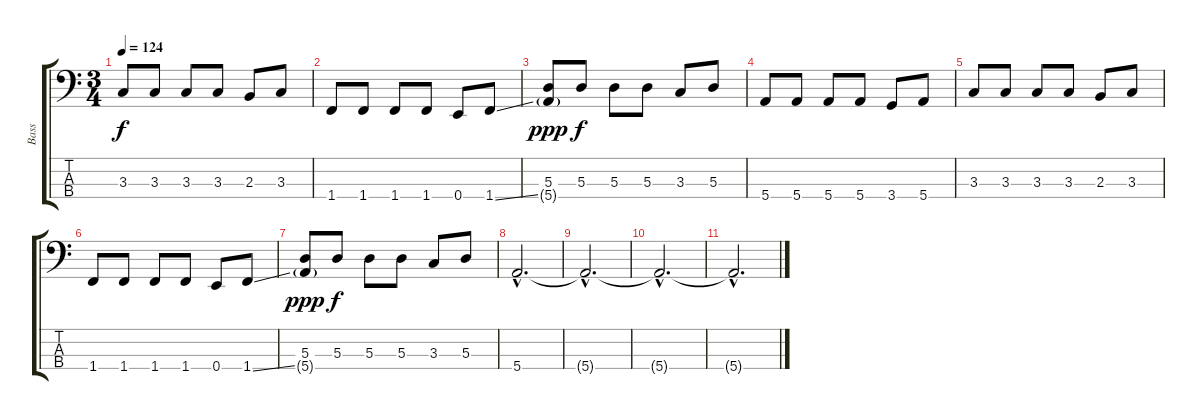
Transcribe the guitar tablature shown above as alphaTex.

\track ("Bass" "Bass") {instrument electricbassfinger}
\staff {score tabs}
\tuning (G2 D2 A1 E1) {hide}
\ts (3 4)
\tempo 124
\clef f4
\ks c
3.3.8{dy f} 3.3.8 3.3.8 3.3.8 2.3.8 3.3.8 |
1.4.8 1.4.8 1.4.8 1.4.8 0.4.8 1.4{ss}.8 |
(5.3 5.4{g}).8{dy ppp} 5.3.8{dy f} 5.3.8 5.3.8 3.3.8 5.3.8 |
5.4.8 5.4.8 5.4.8 5.4.8 3.4.8 5.4.8 |
3.3.8 3.3.8 3.3.8 3.3.8 2.3.8 3.3.8 |
1.4.8 1.4.8 1.4.8 1.4.8 0.4.8 1.4{ss}.8 |
(5.3 5.4{g}).8{dy ppp} 5.3.8{dy f} 5.3.8 5.3.8 3.3.8 5.3.8 |
5.4{hac}.2{d} |
5.4{hac t}.2{d} |
5.4{hac t}.2{d} |
5.4{hac t}.2{d}
